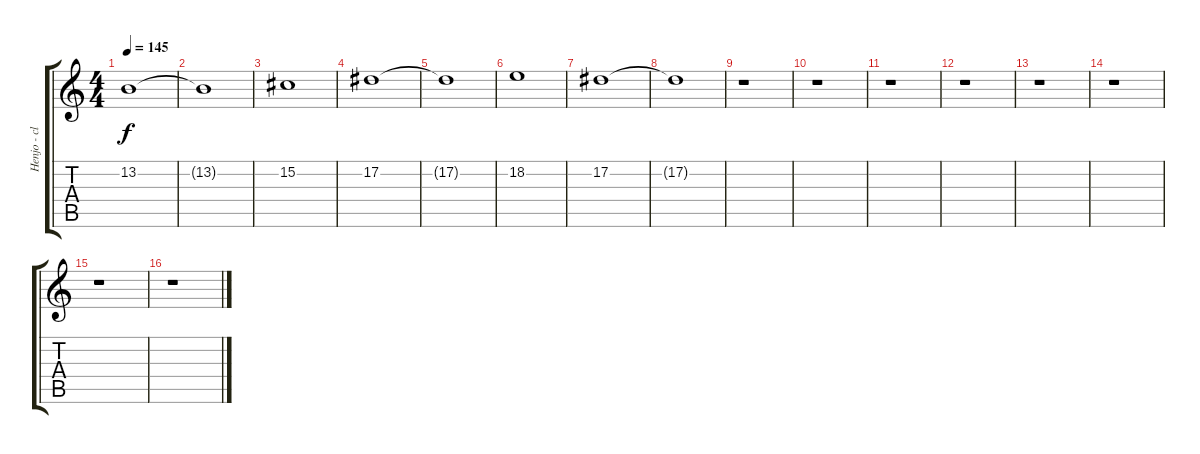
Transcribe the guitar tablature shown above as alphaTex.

\track ("Henjo - clavier" "Henjo - cl") {instrument stringensemble1}
\staff {score tabs}
\tuning (Eb4 Bb3 Gb3 Db3 Ab2 Eb2) {hide}
\ts (4 4)
\tempo 145
\clef g2
\ks c
13.2{t}.1{dy f} |
13.2{t}.1 |
15.2.1 |
17.2.1 |
17.2{t}.1 |
18.2.1 |
17.2.1 |
17.2{t}.1 |
r.1 |
r.1 |
r.1 |
r.1 |
r.1 |
r.1 |
r.1 |
r.1
